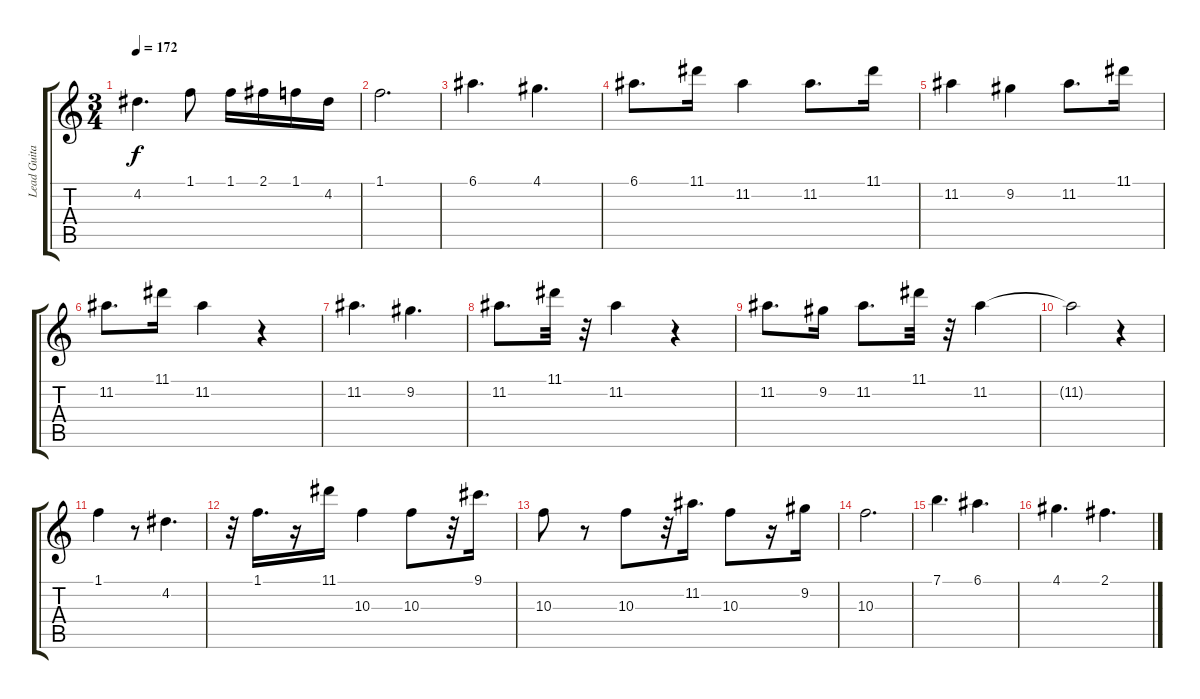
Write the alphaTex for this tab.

\track ("Lead Guitar #1" "Lead Guita") {instrument overdrivenguitar}
\staff {score tabs}
\tuning (E4 B3 G3 D3 A2 E2) {hide}
\ts (3 4)
\tempo 172
\clef g2
\ks c
4.2.4{d dy f} 1.1.8 1.1.16 2.1.16 1.1.16 4.2.16 |
1.1.2{d} |
6.1.4{d} 4.1.4{d} |
6.1.8{d} 11.1.16 11.2.4 11.2.8{d} 11.1.16 |
11.2.4 9.2.4 11.2.8{d} 11.1.16 |
11.2.8{d} 11.1.16 11.2.4 r.4 |
11.2.4{d} 9.2.4{d} |
11.2.8{d} 11.1.32 r.32 11.2.4 r.4 |
11.2.8{d} 9.2.16 11.2.8{d} 11.1.32 r.32 11.2.4 |
11.2{t}.2 r.4 |
1.1.4 r.8 4.2.4{d} |
r.32 1.1.16{d} r.16 11.1.16 10.3.4 10.3.8 r.32 9.1.16{d} |
10.3.8 r.8 10.3.8 r.32 11.2.16{d} 10.3.8 r.16 9.2.16 |
10.3.2{d} |
7.1.4{d} 6.1.4{d} |
4.1.4{d} 2.1.4{d}
